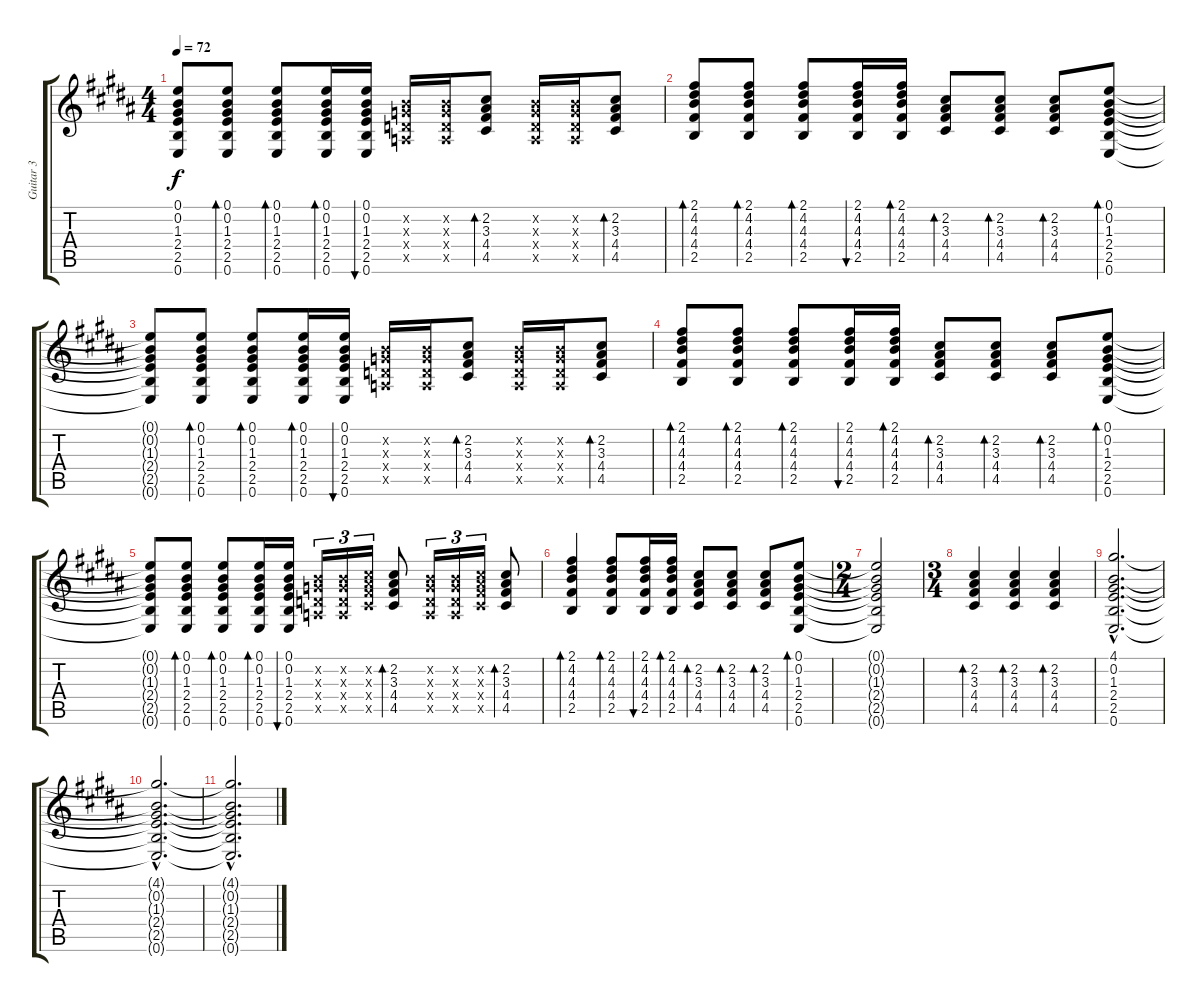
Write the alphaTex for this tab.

\track ("Guitar 3" "Guitar 3") {instrument electricguitarclean}
\staff {score tabs}
\tuning (E4 B3 G3 D3 A2 E2) {hide}
\ts (4 4)
\tempo 72
\clef g2
\ks b
(0.1{t} 0.2{t} 1.3{t} 2.4{t} 2.5{t} 0.6{t}).8{dy f} (0.1 0.2 1.3 2.4 2.5 0.6).8{bd 60} (0.1 0.2 1.3 2.4 2.5 0.6).8{bd 60} (0.1 0.2 1.3 2.4 2.5 0.6).16{bd 60} (0.1 0.2 1.3 2.4 2.5 0.6).16{bu 60} (0.2{x} 0.3{x} 0.4{x} 0.5{x}).16 (0.2{x} 0.3{x} 0.4{x} 0.5{x}).16 (2.2 3.3 4.4 4.5).8{bd 60} (0.2{x} 0.3{x} 0.4{x} 0.5{x}).16 (0.2{x} 0.3{x} 0.4{x} 0.5{x}).16 (2.2 3.3 4.4 4.5).8{bd 60} |
(2.1 4.2 4.3 4.4 2.5).8{bd 60} (2.1 4.2 4.3 4.4 2.5).8{bd 60} (2.1 4.2 4.3 4.4 2.5).8{bd 60} (2.1 4.2 4.3 4.4 2.5).16{bu 60} (2.1 4.2 4.3 4.4 2.5).16{bd 60} (2.2 3.3 4.4 4.5).8{bd 60} (2.2 3.3 4.4 4.5).8{bd 60} (2.2 3.3 4.4 4.5).8{bd 60} (0.1 0.2 1.3 2.4 2.5 0.6).8{bd 120} |
(0.1{t} 0.2{t} 1.3{t} 2.4{t} 2.5{t} 0.6{t}).8 (0.1 0.2 1.3 2.4 2.5 0.6).8{bd 60} (0.1 0.2 1.3 2.4 2.5 0.6).8{bd 60} (0.1 0.2 1.3 2.4 2.5 0.6).16{bd 60} (0.1 0.2 1.3 2.4 2.5 0.6).16{bu 60} (0.2{x} 0.3{x} 0.4{x} 0.5{x}).16 (0.2{x} 0.3{x} 0.4{x} 0.5{x}).16 (2.2 3.3 4.4 4.5).8{bd 60} (0.2{x} 0.3{x} 0.4{x} 0.5{x}).16 (0.2{x} 0.3{x} 0.4{x} 0.5{x}).16 (2.2 3.3 4.4 4.5).8{bd 60} |
(2.1 4.2 4.3 4.4 2.5).8{bd 60} (2.1 4.2 4.3 4.4 2.5).8{bd 60} (2.1 4.2 4.3 4.4 2.5).8{bd 60} (2.1 4.2 4.3 4.4 2.5).16{bu 60} (2.1 4.2 4.3 4.4 2.5).16{bd 60} (2.2 3.3 4.4 4.5).8{bd 60} (2.2 3.3 4.4 4.5).8{bd 60} (2.2 3.3 4.4 4.5).8{bd 60} (0.1 0.2 1.3 2.4 2.5 0.6).8{bd 120} |
(0.1{t} 0.2{t} 1.3{t} 2.4{t} 2.5{t} 0.6{t}).8 (0.1 0.2 1.3 2.4 2.5 0.6).8{bd 60} (0.1 0.2 1.3 2.4 2.5 0.6).8{bd 60} (0.1 0.2 1.3 2.4 2.5 0.6).16{bd 60} (0.1 0.2 1.3 2.4 2.5 0.6).16{bu 60} (0.2{x} 0.3{x} 0.4{x} 0.5{x}).16{tu (3 2)} (0.2{x} 0.3{x} 0.4{x} 0.5{x}).16{tu (3 2)} (2.2{x} 3.3{x} 4.4{x} 4.5{x}).16{tu (3 2)} (2.2 3.3 4.4 4.5).8{bd 60} (0.2{x} 0.3{x} 0.4{x} 0.5{x}).16{tu (3 2)} (0.2{x} 0.3{x} 0.4{x} 0.5{x}).16{tu (3 2)} (2.2{x} 3.3{x} 4.4{x} 4.5{x}).16{tu (3 2)} (2.2 3.3 4.4 4.5).8{bd 60} |
(2.1 4.2 4.3 4.4 2.5).4{bd 60} (2.1 4.2 4.3 4.4 2.5).8{bd 60} (2.1 4.2 4.3 4.4 2.5).16{bu 60} (2.1 4.2 4.3 4.4 2.5).16{bd 60} (2.2 3.3 4.4 4.5).8{bd 60} (2.2 3.3 4.4 4.5).8{bd 60} (2.2 3.3 4.4 4.5).8{bd 60} (0.1 0.2 1.3 2.4 2.5 0.6).8{bd 120} |
\ts (2 4)
(0.1{t} 0.2{t} 1.3{t} 2.4{t} 2.5{t} 0.6{t}).2 |
\ts (3 4)
(2.2 3.3 4.4 4.5).4{bd 60} (2.2 3.3 4.4 4.5).4{bd 60} (2.2 3.3 4.4 4.5).4{bd 60} |
(4.1{hac} 0.2{hac} 1.3{hac} 2.4{hac} 2.5{hac} 0.6{hac}).2{d} |
(4.1{hac t} 0.2{hac t} 1.3{hac t} 2.4{hac t} 2.5{hac t} 0.6{hac t}).2{d} |
(4.1{hac t} 0.2{hac t} 1.3{hac t} 2.4{hac t} 2.5{hac t} 0.6{hac t}).2{d}
